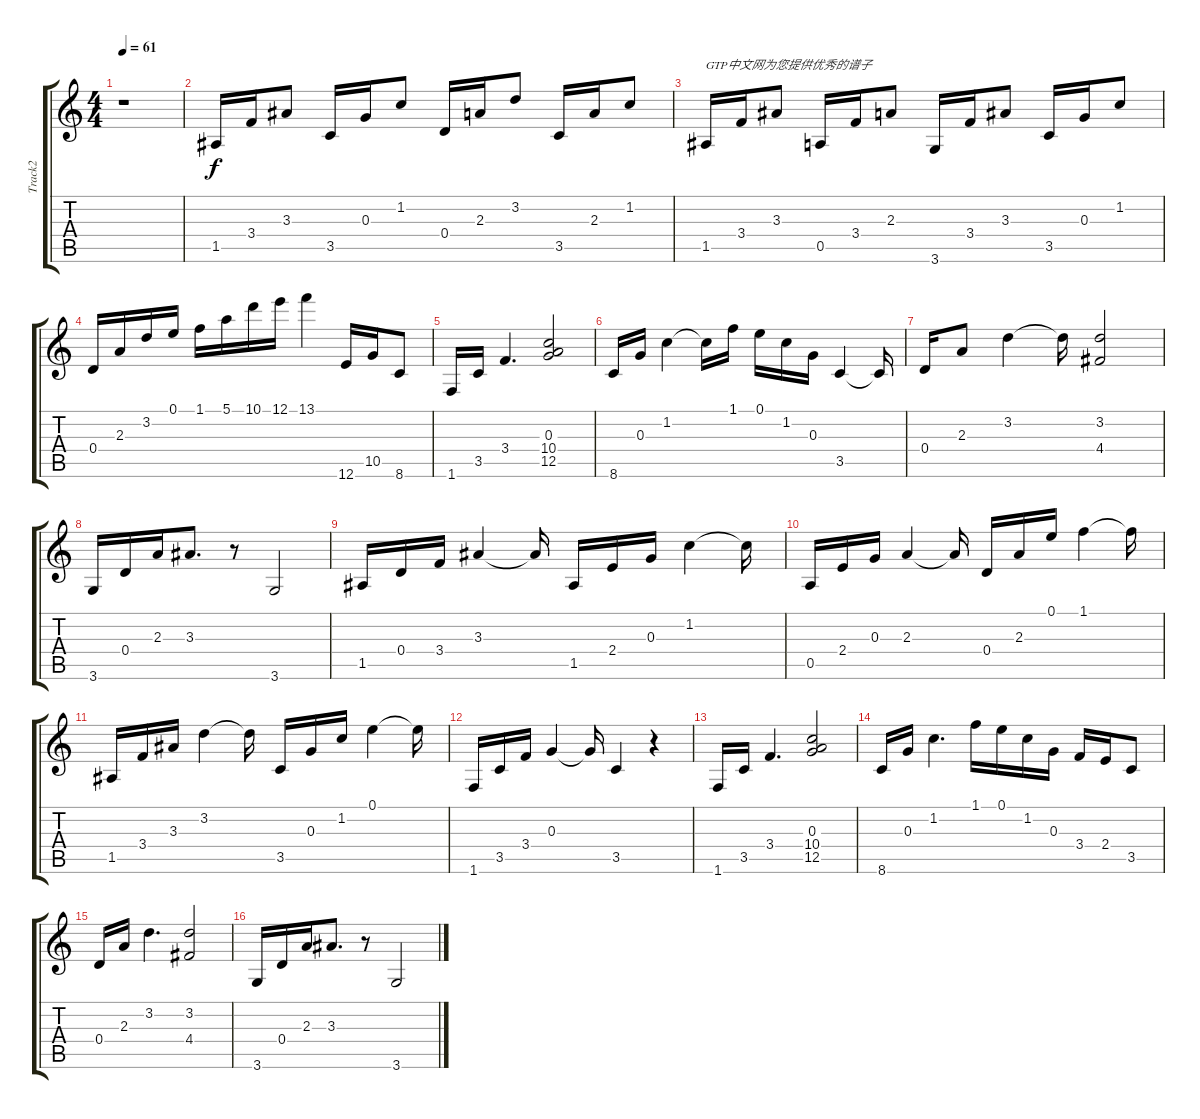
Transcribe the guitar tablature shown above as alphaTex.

\track ("Track2" "Track2") {instrument acousticguitarnylon}
\staff {score tabs}
\tuning (E4 B3 G3 D3 A2 E2) {hide}
\ts (4 4)
\tempo 61
\clef g2
\ks c
r.1{dy f instrument acousticguitarnylon} |
1.5.16 3.4.16 3.3.8 3.5.16 0.3.16 1.2.8 0.4.16 2.3.16 3.2.8 3.5.16 2.3.16 1.2.8 |
1.5.16{txt "GTP中文网为您提供优秀的谱子"} 3.4.16 3.3.8 0.5.16 3.4.16 2.3.8 3.6.16 3.4.16 3.3.8 3.5.16 0.3.16 1.2.8 |
0.4.16 2.3.16 3.2.16 0.1.16 1.1.16 5.1.16 10.1.16 12.1.16 13.1.4 12.6.16 10.5.16 8.6.8 |
1.6.16 3.5.16 3.4.4{d} (0.3 10.4 12.5).2 |
8.6.16 0.3.16 1.2.4 1.2{t}.16 1.1.16 0.1.16 1.2.16 0.3.16 3.5.4 3.5{t}.16 |
0.4.16 2.3.8 3.2.4 3.2{t}.16 (3.2 4.4).2 |
3.6.16 0.4.16 2.3.16 3.3.8{d} r.8 3.6.2 |
1.5.16 0.4.16 3.4.16 3.3.4 3.3{t}.16 1.5.16 2.4.16 0.3.16 1.2.4 1.2{t}.16 |
0.5.16 2.4.16 0.3.16 2.3.4 2.3{t}.16 0.4.16 2.3.16 0.1.16 1.1.4 1.1{t}.16 |
1.5.16 3.4.16 3.3.16 3.2.4 3.2{t}.16 3.5.16 0.3.16 1.2.16 0.1.4 0.1{t}.16 |
1.6.16 3.5.16 3.4.16 0.3.4 0.3{t}.16 3.5.4 r.4 |
1.6.16 3.5.16 3.4.4{d} (0.3 10.4 12.5).2 |
8.6.16 0.3.16 1.2.4{d} 1.1.16 0.1.16 1.2.16 0.3.16 3.4.16 2.4.16 3.5.8 |
0.4.16 2.3.16 3.2.4{d} (3.2 4.4).2 |
3.6.16 0.4.16 2.3.16 3.3.8{d} r.8 3.6.2
